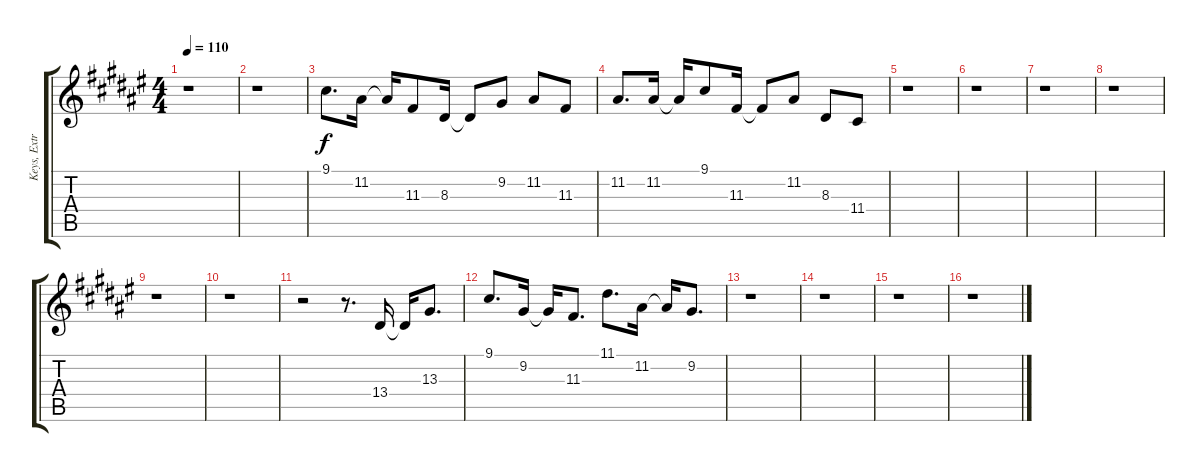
\track ("Keys, Extra Guitar, Etc." "Keys, Extr") {instrument brightacousticpiano}
\staff {score tabs}
\tuning (E4 B3 G3 D3 A2 E2) {hide}
\ts (4 4)
\tempo 110
\clef g2
\ks f#
r.1{dy f instrument brightacousticpiano} |
r.1 |
9.1.8{d} 11.2.16 11.2{t}.16 11.3.8 8.3.16 8.3{t}.8 9.2.8 11.2.8 11.3.8 |
11.2.8{d} 11.2.16 11.2{t}.16 9.1.8 11.3.16 11.3{t}.8 11.2.8 8.3.8 11.4.8 |
r.1 |
r.1 |
r.1 |
r.1 |
r.1 |
r.1 |
r.2 r.8{d} 13.4.16{balance 15 instrument synthbrass1} 13.4{t}.16 13.3.8{d} |
9.1.8{d} 9.2.16 9.2{t}.16 11.3.8{d} 11.1.8{d} 11.2.16 11.2{t}.16 9.2.8{d} |
r.1 |
r.1 |
r.1 |
r.1
